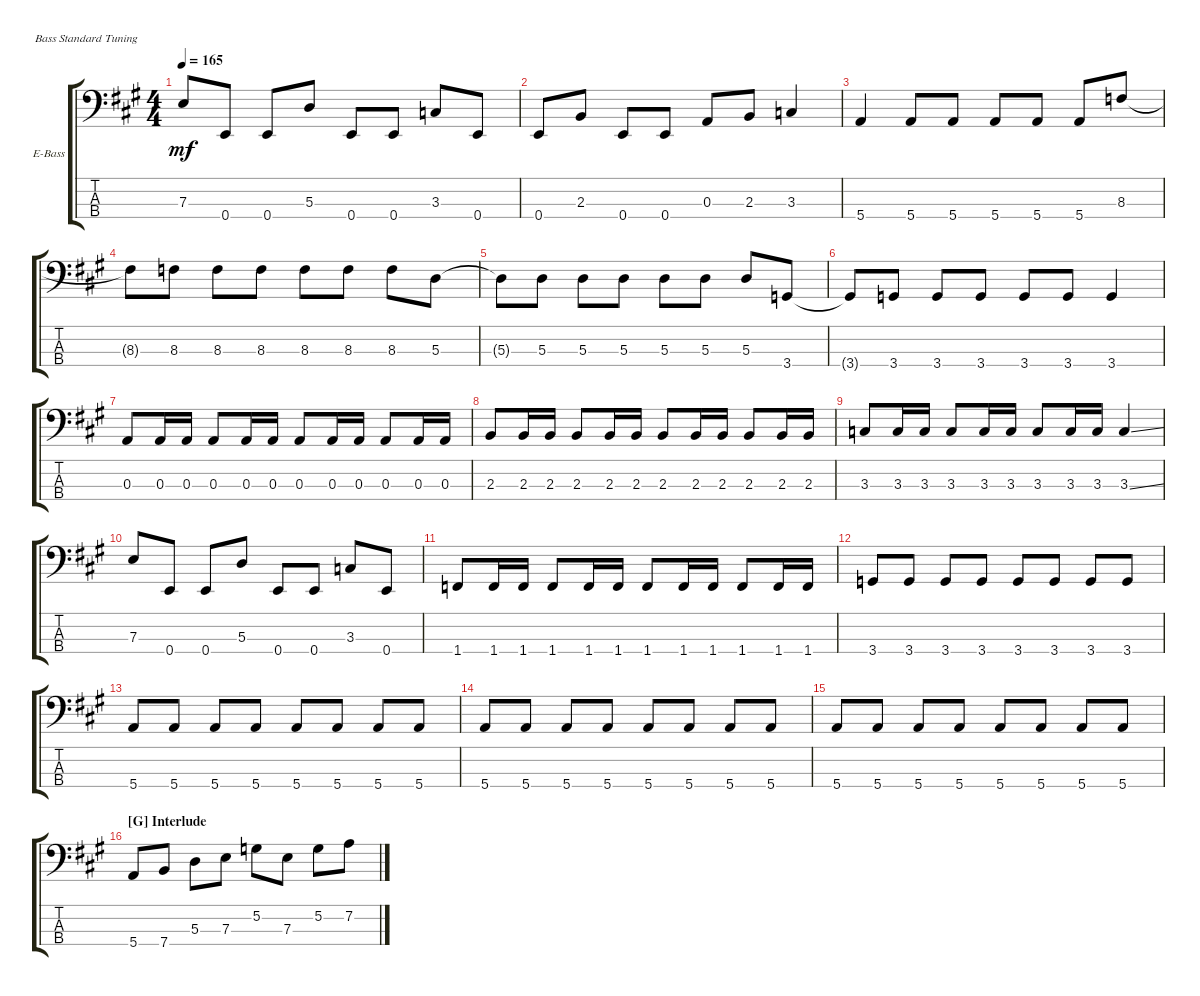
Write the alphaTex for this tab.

\bracketExtendMode groupsimilarinstruments
\firstSystemTrackNameOrientation horizontal
\otherSystemsTrackNameOrientation horizontal
\track ("Bass 1" "E-Bass") {instrument acousticgrandpiano}
\staff {score tabs}
\tuning (G2 D2 A1 E1)
\displaytranspose 12
\ts (4 4)
\tempo 165
\clef f4
\ks a
7.3.8{dy mf} 0.4.8 0.4.8 5.3.8 0.4.8 0.4.8 3.3.8 0.4.8 |
0.4.8 2.3.8 0.4.8 0.4.8 0.3.8 2.3.8 3.3.4 |
5.4.4 5.4.8 5.4.8 5.4.8 5.4.8 5.4.8 8.3.8 |
8.3{t}.8 8.3.8 8.3.8 8.3.8 8.3.8 8.3.8 8.3.8 5.3.8 |
5.3{t}.8 5.3.8 5.3.8 5.3.8 5.3.8 5.3.8 5.3.8 3.4.8 |
3.4{t}.8 3.4.8 3.4.8 3.4.8 3.4.8 3.4.8 3.4.4 |
0.3.8 0.3.16 0.3.16 0.3.8 0.3.16 0.3.16 0.3.8 0.3.16 0.3.16 0.3.8 0.3.16 0.3.16 |
2.3.8 2.3.16 2.3.16 2.3.8 2.3.16 2.3.16 2.3.8 2.3.16 2.3.16 2.3.8 2.3.16 2.3.16 |
3.3.8 3.3.16 3.3.16 3.3.8 3.3.16 3.3.16 3.3.8 3.3.16 3.3.16 3.3{ss}.4 |
7.3.8 0.4.8 0.4.8 5.3.8 0.4.8 0.4.8 3.3.8 0.4.8 |
1.4.8 1.4.16 1.4.16 1.4.8 1.4.16 1.4.16 1.4.8 1.4.16 1.4.16 1.4.8 1.4.16 1.4.16 |
3.4.8 3.4.8 3.4.8 3.4.8 3.4.8 3.4.8 3.4.8 3.4.8 |
5.4.8 5.4.8 5.4.8 5.4.8 5.4.8 5.4.8 5.4.8 5.4.8 |
5.4.8 5.4.8 5.4.8 5.4.8 5.4.8 5.4.8 5.4.8 5.4.8 |
5.4.8 5.4.8 5.4.8 5.4.8 5.4.8 5.4.8 5.4.8 5.4.8 |
\section ("G" "Interlude")
5.4.8 7.4.8 5.3.8 7.3.8 5.2.8 7.3.8 5.2.8 7.2.8
